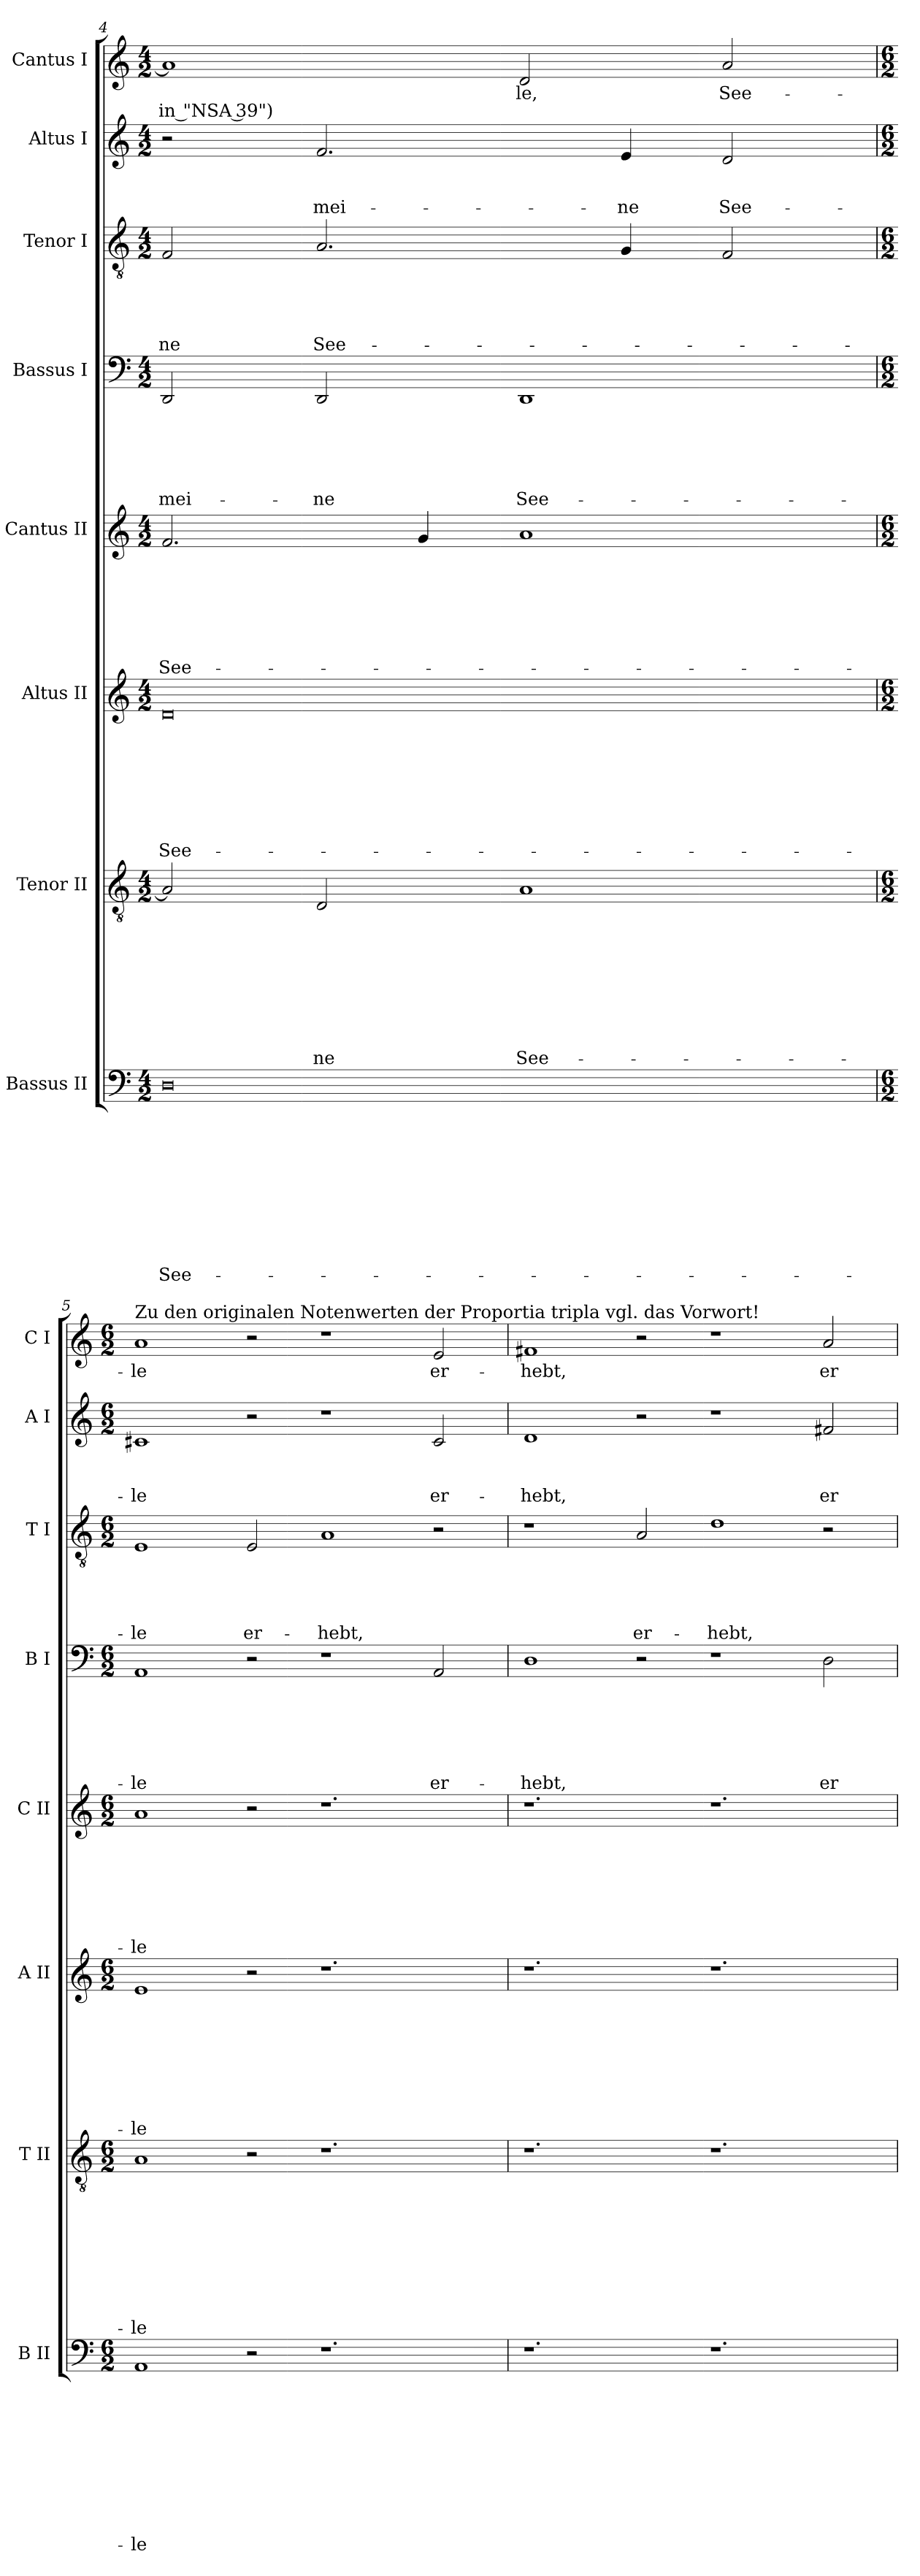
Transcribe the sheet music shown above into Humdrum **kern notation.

**kern	**text	**text	**text	**text	**text	**text	**text	**text	**text	**text	**kern	**text	**text	**text	**text	**text	**text	**text	**text	**text	**kern	**text	**text	**text	**text	**text	**text	**text	**text	**kern	**text	**text	**text	**text	**text	**text	**text	**kern	**text	**text	**text	**text	**text	**text	**kern	**text	**text	**text	**text	**text	**kern	**text	**text	**text	**kern	**text	**text
*part8	*part8	*part8	*part8	*part8	*part8	*part8	*part8	*part8	*part8	*part8	*part7	*part7	*part7	*part7	*part7	*part7	*part7	*part7	*part7	*part7	*part6	*part6	*part6	*part6	*part6	*part6	*part6	*part6	*part6	*part5	*part5	*part5	*part5	*part5	*part5	*part5	*part5	*part4	*part4	*part4	*part4	*part4	*part4	*part4	*part3	*part3	*part3	*part3	*part3	*part3	*part2	*part2	*part2	*part2	*part1	*part1	*part1
*staff8	*staff8	*staff8	*staff8	*staff8	*staff8	*staff8	*staff8	*staff8	*staff8	*staff8	*staff7	*staff7	*staff7	*staff7	*staff7	*staff7	*staff7	*staff7	*staff7	*staff7	*staff6	*staff6	*staff6	*staff6	*staff6	*staff6	*staff6	*staff6	*staff6	*staff5	*staff5	*staff5	*staff5	*staff5	*staff5	*staff5	*staff5	*staff4	*staff4	*staff4	*staff4	*staff4	*staff4	*staff4	*staff3	*staff3	*staff3	*staff3	*staff3	*staff3	*staff2	*staff2	*staff2	*staff2	*staff1	*staff1	*staff1
*I"Bassus II	*	*	*	*	*	*	*	*	*	*	*I"Tenor II	*	*	*	*	*	*	*	*	*	*I"Altus II	*	*	*	*	*	*	*	*	*I"Cantus II	*	*	*	*	*	*	*	*I"Bassus I	*	*	*	*	*	*	*I"Tenor I	*	*	*	*	*	*I"Altus I	*	*	*	*I"Cantus I	*	*
*I'B II	*	*	*	*	*	*	*	*	*	*	*I'T II	*	*	*	*	*	*	*	*	*	*I'A II	*	*	*	*	*	*	*	*	*I'C II	*	*	*	*	*	*	*	*I'B I	*	*	*	*	*	*	*I'T I	*	*	*	*	*	*I'A I	*	*	*	*I'C I	*	*
*clefF4	*	*	*	*	*	*	*	*	*	*	*clefGv2	*	*	*	*	*	*	*	*	*	*clefG2	*	*	*	*	*	*	*	*	*clefG2	*	*	*	*	*	*	*	*clefF4	*	*	*	*	*	*	*clefGv2	*	*	*	*	*	*clefG2	*	*	*	*clefG2	*	*
*k[]	*	*	*	*	*	*	*	*	*	*	*k[]	*	*	*	*	*	*	*	*	*	*k[]	*	*	*	*	*	*	*	*	*k[]	*	*	*	*	*	*	*	*k[]	*	*	*	*	*	*	*k[]	*	*	*	*	*	*k[]	*	*	*	*k[]	*	*
*C:	*	*	*	*	*	*	*	*	*	*	*C:	*	*	*	*	*	*	*	*	*	*C:	*	*	*	*	*	*	*	*	*C:	*	*	*	*	*	*	*	*C:	*	*	*	*	*	*	*C:	*	*	*	*	*	*C:	*	*	*	*C:	*	*
*M4/2	*	*	*	*	*	*	*	*	*	*	*M4/2	*	*	*	*	*	*	*	*	*	*M4/2	*	*	*	*	*	*	*	*	*M4/2	*	*	*	*	*	*	*	*M4/2	*	*	*	*	*	*	*M4/2	*	*	*	*	*	*M4/2	*	*	*	*M4/2	*	*
=4	=4	=4	=4	=4	=4	=4	=4	=4	=4	=4	=4	=4	=4	=4	=4	=4	=4	=4	=4	=4	=4	=4	=4	=4	=4	=4	=4	=4	=4	=4	=4	=4	=4	=4	=4	=4	=4	=4	=4	=4	=4	=4	=4	=4	=4	=4	=4	=4	=4	=4	=4	=4	=4	=4	=4	=4	=4
!	!	!	!	!	!	!	!	!	!	!LO:LY:b	!	!	!	!	!	!	!	!	!	!	!	!	!	!	!	!	!	!	!LO:LY:b	!	!	!	!	!	!	!	!LO:LY:b	!	!	!	!	!	!	!LO:LY:b	!	!	!	!	!	!LO:LY:b	!	!	!	!	!	!	!LO:LY:b:rj
0D	.	.	.	.	.	.	.	.	.	See-	2A/]	.	.	.	.	.	.	.	.	.	0d	.	.	.	.	.	.	.	See-	2.f/	.	.	.	.	.	.	See-	2DD/	.	.	.	.	.	mei-	2F/	.	.	.	.	-ne	2r	.	.	.	1a]	.	in "NSA 39")
!	!	!	!	!	!	!	!	!	!	!	!	!	!	!	!	!	!	!	!	!LO:LY:b	!	!	!	!	!	!	!	!	!	!	!	!	!	!	!	!	!	!	!	!	!	!	!	!LO:LY:b	!	!	!	!	!	!LO:LY:b	!	!	!	!LO:LY:b	!	!	!
.	.	.	.	.	.	.	.	.	.	.	2D/	.	.	.	.	.	.	.	.	-ne	.	.	.	.	.	.	.	.	.	.	.	.	.	.	.	.	.	2DD/	.	.	.	.	.	-ne	2.A/	.	.	.	.	See-	2.f/	.	.	mei-	.	.	.
.	.	.	.	.	.	.	.	.	.	.	.	.	.	.	.	.	.	.	.	.	.	.	.	.	.	.	.	.	.	4g/	.	.	.	.	.	.	.	.	.	.	.	.	.	.	.	.	.	.	.	.	.	.	.	.	.	.	.
!	!	!	!	!	!	!	!	!	!	!	!	!	!	!	!	!	!	!	!	!LO:LY:b	!	!	!	!	!	!	!	!	!	!	!	!	!	!	!	!	!	!	!	!	!	!	!	!LO:LY:b	!	!	!	!	!	!	!	!	!	!	!	!LO:LY:b	!
.	.	.	.	.	.	.	.	.	.	.	1A	.	.	.	.	.	.	.	.	See-	.	.	.	.	.	.	.	.	.	1a	.	.	.	.	.	.	.	1DD	.	.	.	.	.	See-	.	.	.	.	.	.	.	.	.	.	2d/	-le,	.
!	!	!	!	!	!	!	!	!	!	!	!	!	!	!	!	!	!	!	!	!	!	!	!	!	!	!	!	!	!	!	!	!	!	!	!	!	!	!	!	!	!	!	!	!	!	!	!	!	!	!	!	!	!	!LO:LY:b	!	!	!
.	.	.	.	.	.	.	.	.	.	.	.	.	.	.	.	.	.	.	.	.	.	.	.	.	.	.	.	.	.	.	.	.	.	.	.	.	.	.	.	.	.	.	.	.	4G/	.	.	.	.	.	4e/	.	.	-ne	.	.	.
!	!	!	!	!	!	!	!	!	!	!	!	!	!	!	!	!	!	!	!	!	!	!	!	!	!	!	!	!	!	!	!	!	!	!	!	!	!	!	!	!	!	!	!	!	!	!	!	!	!	!	!	!	!	!LO:LY:b	!	!LO:LY:b	!
.	.	.	.	.	.	.	.	.	.	.	.	.	.	.	.	.	.	.	.	.	.	.	.	.	.	.	.	.	.	.	.	.	.	.	.	.	.	.	.	.	.	.	.	.	2F/	.	.	.	.	.	2d/	.	.	See-	2a/	See-	.
!!LO:LB:g=z
=5	=5	=5	=5	=5	=5	=5	=5	=5	=5	=5	=5	=5	=5	=5	=5	=5	=5	=5	=5	=5	=5	=5	=5	=5	=5	=5	=5	=5	=5	=5	=5	=5	=5	=5	=5	=5	=5	=5	=5	=5	=5	=5	=5	=5	=5	=5	=5	=5	=5	=5	=5	=5	=5	=5	=5	=5	=5
*M6/2	*	*	*	*	*	*	*	*	*	*	*M6/2	*	*	*	*	*	*	*	*	*	*M6/2	*	*	*	*	*	*	*	*	*M6/2	*	*	*	*	*	*	*	*M6/2	*	*	*	*	*	*	*M6/2	*	*	*	*	*	*M6/2	*	*	*	*M6/2	*	*
!	!	!	!	!	!	!	!	!	!	!	!	!	!	!	!	!	!	!	!	!	!	!	!	!	!	!	!	!	!	!	!	!	!	!	!	!	!	!	!	!	!	!	!	!	!	!	!	!	!	!	!	!	!	!	!LO:TX:a:t=Zu den originalen Notenwerten der Proportia tripla vgl. das Vorwort!	!	!
!	!	!	!	!	!	!	!	!	!	!LO:LY:b	!	!	!	!	!	!	!	!	!	!LO:LY:b	!	!	!	!	!	!	!	!	!LO:LY:b	!	!	!	!	!	!	!	!LO:LY:b	!	!	!	!	!	!	!LO:LY:b	!	!	!	!	!	!LO:LY:b	!	!	!	!LO:LY:b	!	!LO:LY:b	!
1AA	.	.	.	.	.	.	.	.	.	-le	1A	.	.	.	.	.	.	.	.	-le	1e	.	.	.	.	.	.	.	-le	1a	.	.	.	.	.	.	-le	1AA	.	.	.	.	.	-le	1E	.	.	.	.	-le	1c#X	.	.	-le	1a	-le	.
!	!	!	!	!	!	!	!	!	!	!	!	!	!	!	!	!	!	!	!	!	!	!	!	!	!	!	!	!	!	!	!	!	!	!	!	!	!	!	!	!	!	!	!	!	!	!	!	!	!	!LO:LY:b	!	!	!	!	!	!	!
2r	.	.	.	.	.	.	.	.	.	.	2r	.	.	.	.	.	.	.	.	.	2r	.	.	.	.	.	.	.	.	2r	.	.	.	.	.	.	.	2r	.	.	.	.	.	.	2E/	.	.	.	.	er-	2r	.	.	.	2r	.	.
!	!	!	!	!	!	!	!	!	!	!	!	!	!	!	!	!	!	!	!	!	!	!	!	!	!	!	!	!	!	!	!	!	!	!	!	!	!	!	!	!	!	!	!	!	!	!	!	!	!	!LO:LY:b	!	!	!	!	!	!	!
1.r	.	.	.	.	.	.	.	.	.	.	1.r	.	.	.	.	.	.	.	.	.	1.r	.	.	.	.	.	.	.	.	1.r	.	.	.	.	.	.	.	1r	.	.	.	.	.	.	1A	.	.	.	.	-hebt,	1r	.	.	.	1r	.	.
!	!	!	!	!	!	!	!	!	!	!	!	!	!	!	!	!	!	!	!	!	!	!	!	!	!	!	!	!	!	!	!	!	!	!	!	!	!	!	!	!	!	!	!	!LO:LY:b	!	!	!	!	!	!	!	!	!	!LO:LY:b	!	!LO:LY:b	!
.	.	.	.	.	.	.	.	.	.	.	.	.	.	.	.	.	.	.	.	.	.	.	.	.	.	.	.	.	.	.	.	.	.	.	.	.	.	2AA/	.	.	.	.	.	er-	2r	.	.	.	.	.	2c#/	.	.	er-	2e/	er-	.
=6	=6	=6	=6	=6	=6	=6	=6	=6	=6	=6	=6	=6	=6	=6	=6	=6	=6	=6	=6	=6	=6	=6	=6	=6	=6	=6	=6	=6	=6	=6	=6	=6	=6	=6	=6	=6	=6	=6	=6	=6	=6	=6	=6	=6	=6	=6	=6	=6	=6	=6	=6	=6	=6	=6	=6	=6	=6
!	!	!	!	!	!	!	!	!	!	!	!	!	!	!	!	!	!	!	!	!	!	!	!	!	!	!	!	!	!	!	!	!	!	!	!	!	!	!	!	!	!	!	!	!LO:LY:b	!	!	!	!	!	!	!	!	!	!LO:LY:b	!	!LO:LY:b	!
1.r	.	.	.	.	.	.	.	.	.	.	1.r	.	.	.	.	.	.	.	.	.	1.r	.	.	.	.	.	.	.	.	1.r	.	.	.	.	.	.	.	1D	.	.	.	.	.	-hebt,	1r	.	.	.	.	.	1d	.	.	-hebt,	1f#X	-hebt,	.
!	!	!	!	!	!	!	!	!	!	!	!	!	!	!	!	!	!	!	!	!	!	!	!	!	!	!	!	!	!	!	!	!	!	!	!	!	!	!	!	!	!	!	!	!	!	!	!	!	!	!LO:LY:b	!	!	!	!	!	!	!
.	.	.	.	.	.	.	.	.	.	.	.	.	.	.	.	.	.	.	.	.	.	.	.	.	.	.	.	.	.	.	.	.	.	.	.	.	.	2r	.	.	.	.	.	.	2A/	.	.	.	.	er-	2r	.	.	.	2r	.	.
!	!	!	!	!	!	!	!	!	!	!	!	!	!	!	!	!	!	!	!	!	!	!	!	!	!	!	!	!	!	!	!	!	!	!	!	!	!	!	!	!	!	!	!	!	!	!	!	!	!	!LO:LY:b	!	!	!	!	!	!	!
1.r	.	.	.	.	.	.	.	.	.	.	1.r	.	.	.	.	.	.	.	.	.	1.r	.	.	.	.	.	.	.	.	1.r	.	.	.	.	.	.	.	1r	.	.	.	.	.	.	1d	.	.	.	.	-hebt,	1r	.	.	.	1r	.	.
!	!	!	!	!	!	!	!	!	!	!	!	!	!	!	!	!	!	!	!	!	!	!	!	!	!	!	!	!	!	!	!	!	!	!	!	!	!	!	!	!	!	!	!	!LO:LY:b	!	!	!	!	!	!	!	!	!	!LO:LY:b	!	!LO:LY:b	!
.	.	.	.	.	.	.	.	.	.	.	.	.	.	.	.	.	.	.	.	.	.	.	.	.	.	.	.	.	.	.	.	.	.	.	.	.	.	2D\	.	.	.	.	.	er-	2r	.	.	.	.	.	2f#X/	.	.	er-	2a/	er-	.
=	=	=	=	=	=	=	=	=	=	=	=	=	=	=	=	=	=	=	=	=	=	=	=	=	=	=	=	=	=	=	=	=	=	=	=	=	=	=	=	=	=	=	=	=	=	=	=	=	=	=	=	=	=	=	=	=	=
*-	*-	*-	*-	*-	*-	*-	*-	*-	*-	*-	*-	*-	*-	*-	*-	*-	*-	*-	*-	*-	*-	*-	*-	*-	*-	*-	*-	*-	*-	*-	*-	*-	*-	*-	*-	*-	*-	*-	*-	*-	*-	*-	*-	*-	*-	*-	*-	*-	*-	*-	*-	*-	*-	*-	*-	*-	*-
